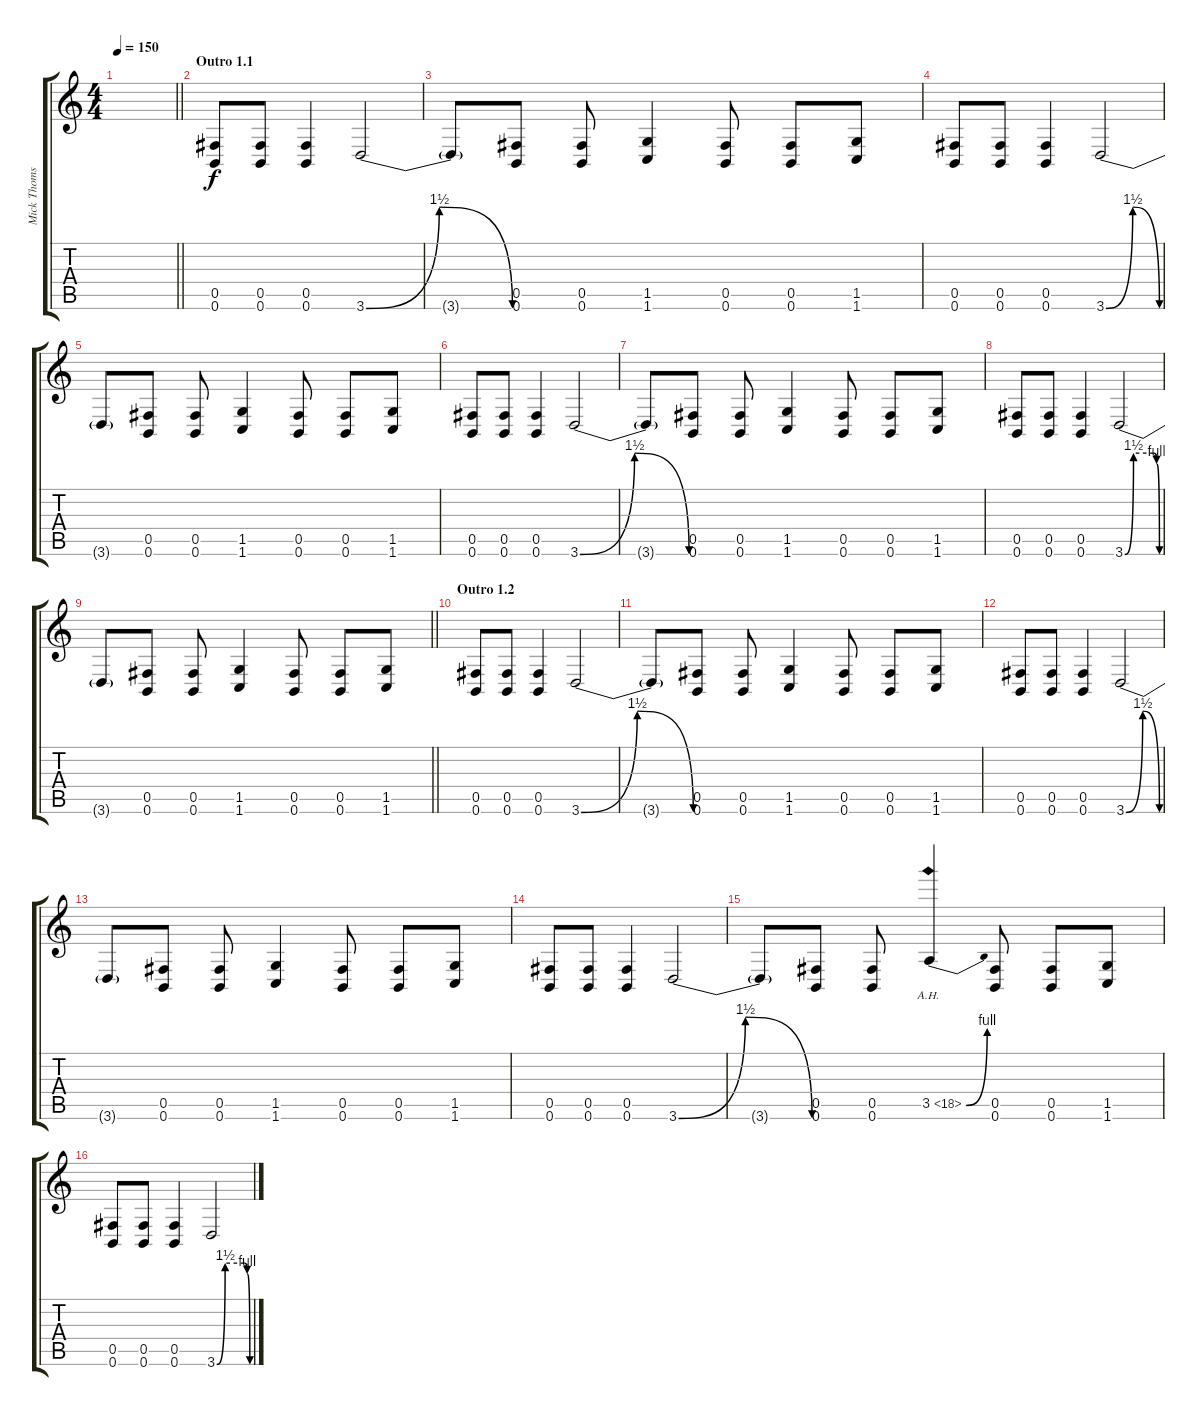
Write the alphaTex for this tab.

\track ("Mick Thomson" "Mick Thoms") {instrument distortionguitar}
\staff {score tabs}
\tuning (Db4 Ab3 E3 B2 Gb2 B1) {hide}
\ts (4 4)
\tempo 150
\clef g2
\barLineRight lightlight
\ks c
|
\section ("" "Outro 1.1")
(0.5 0.6).8 (0.5 0.6).8 (0.5 0.6).4 3.6{be (bendrelease 0 0 15 6 45 6 60 0)}.2 |
3.6{t}.8 (0.5 0.6).8 (0.5 0.6).8 (1.5 1.6).4 (0.5 0.6).8 (0.5 0.6).8 (1.5 1.6).8 |
(0.5 0.6).8 (0.5 0.6).8 (0.5 0.6).4 3.6{be (bendrelease 0 0 15 6 45 6 60 0)}.2 |
3.6{t}.8 (0.5 0.6).8 (0.5 0.6).8 (1.5 1.6).4 (0.5 0.6).8 (0.5 0.6).8 (1.5 1.6).8 |
(0.5 0.6).8 (0.5 0.6).8 (0.5 0.6).4 3.6{be (bendrelease 0 0 15 6 45 6 60 0)}.2 |
3.6{t}.8 (0.5 0.6).8 (0.5 0.6).8 (1.5 1.6).4 (0.5 0.6).8 (0.5 0.6).8 (1.5 1.6).8 |
(0.5 0.6).8 (0.5 0.6).8 (0.5 0.6).4 3.6{be (custom 0 0 15 6 50 6 55 4 60 0)}.2 |
\barLineRight lightlight
3.6{t}.8 (0.5 0.6).8 (0.5 0.6).8 (1.5 1.6).4 (0.5 0.6).8 (0.5 0.6).8 (1.5 1.6).8 |
\section ("" "Outro 1.2")
(0.5 0.6).8 (0.5 0.6).8 (0.5 0.6).4 3.6{be (bendrelease 0 0 15 6 45 6 60 0)}.2 |
3.6{t}.8 (0.5 0.6).8 (0.5 0.6).8 (1.5 1.6).4 (0.5 0.6).8 (0.5 0.6).8 (1.5 1.6).8 |
(0.5 0.6).8 (0.5 0.6).8 (0.5 0.6).4 3.6{be (bendrelease 0 0 15 6 45 6 60 0)}.2 |
3.6{t}.8 (0.5 0.6).8 (0.5 0.6).8 (1.5 1.6).4 (0.5 0.6).8 (0.5 0.6).8 (1.5 1.6).8 |
(0.5 0.6).8 (0.5 0.6).8 (0.5 0.6).4 3.6{be (bendrelease 0 0 15 6 45 6 60 0)}.2 |
3.6{t}.8 (0.5 0.6).8 (0.5 0.6).8 3.5{be (bend 0 0 60 4) ah 15}.4{instrument guitarharmonics} (0.5 0.6).8{instrument overdrivenguitar} (0.5 0.6).8 (1.5 1.6).8 |
(0.5 0.6).8 (0.5 0.6).8 (0.5 0.6).4 3.6{be (custom 0 0 15 6 50 6 55 4 60 0)}.2
